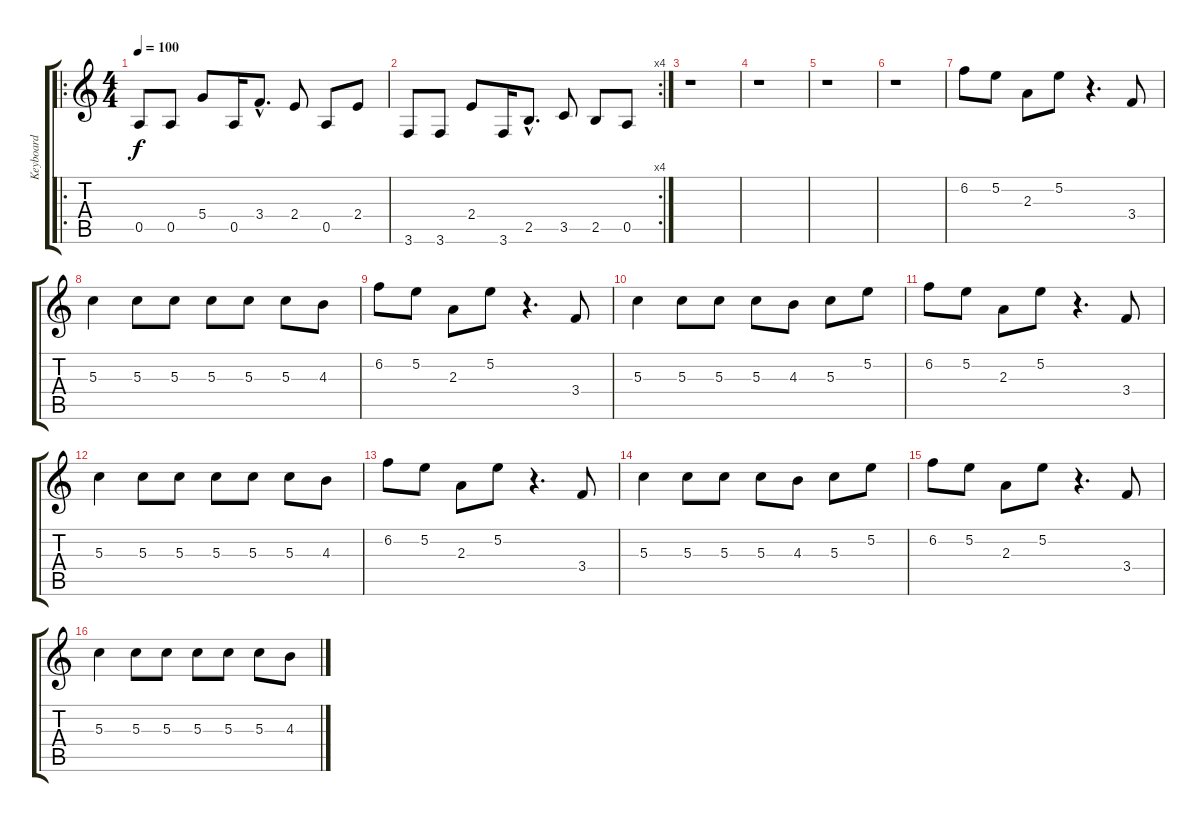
\track ("Keyboard" "Keyboard") {instrument acousticguitarnylon}
\staff {score tabs}
\tuning (E4 B3 G3 D3 A2 D2) {hide}
\ro
\ts (4 4)
\tempo 100
\clef g2
\ks c
0.5.8{dy f} 0.5.8 5.4.8 0.5.16 3.4{hac}.8{d} 2.4.8 0.5.8 2.4.8 |
\rc 4
3.6.8 3.6.8 2.4.8 3.6.16 2.5{hac}.8{d} 3.5.8 2.5.8 0.5.8 |
r.1 |
r.1 |
r.1 |
r.1 |
6.2.8 5.2.8 2.3.8 5.2.8 r.4{d} 3.4.8 |
5.3.4 5.3.8 5.3.8 5.3.8 5.3.8 5.3.8 4.3.8 |
6.2.8 5.2.8 2.3.8 5.2.8 r.4{d} 3.4.8 |
5.3.4 5.3.8 5.3.8 5.3.8 4.3.8 5.3.8 5.2.8 |
6.2.8 5.2.8 2.3.8 5.2.8 r.4{d} 3.4.8 |
5.3.4 5.3.8 5.3.8 5.3.8 5.3.8 5.3.8 4.3.8 |
6.2.8 5.2.8 2.3.8 5.2.8 r.4{d} 3.4.8 |
5.3.4 5.3.8 5.3.8 5.3.8 4.3.8 5.3.8 5.2.8 |
6.2.8 5.2.8 2.3.8 5.2.8 r.4{d} 3.4.8 |
5.3.4 5.3.8 5.3.8 5.3.8 5.3.8 5.3.8 4.3.8
